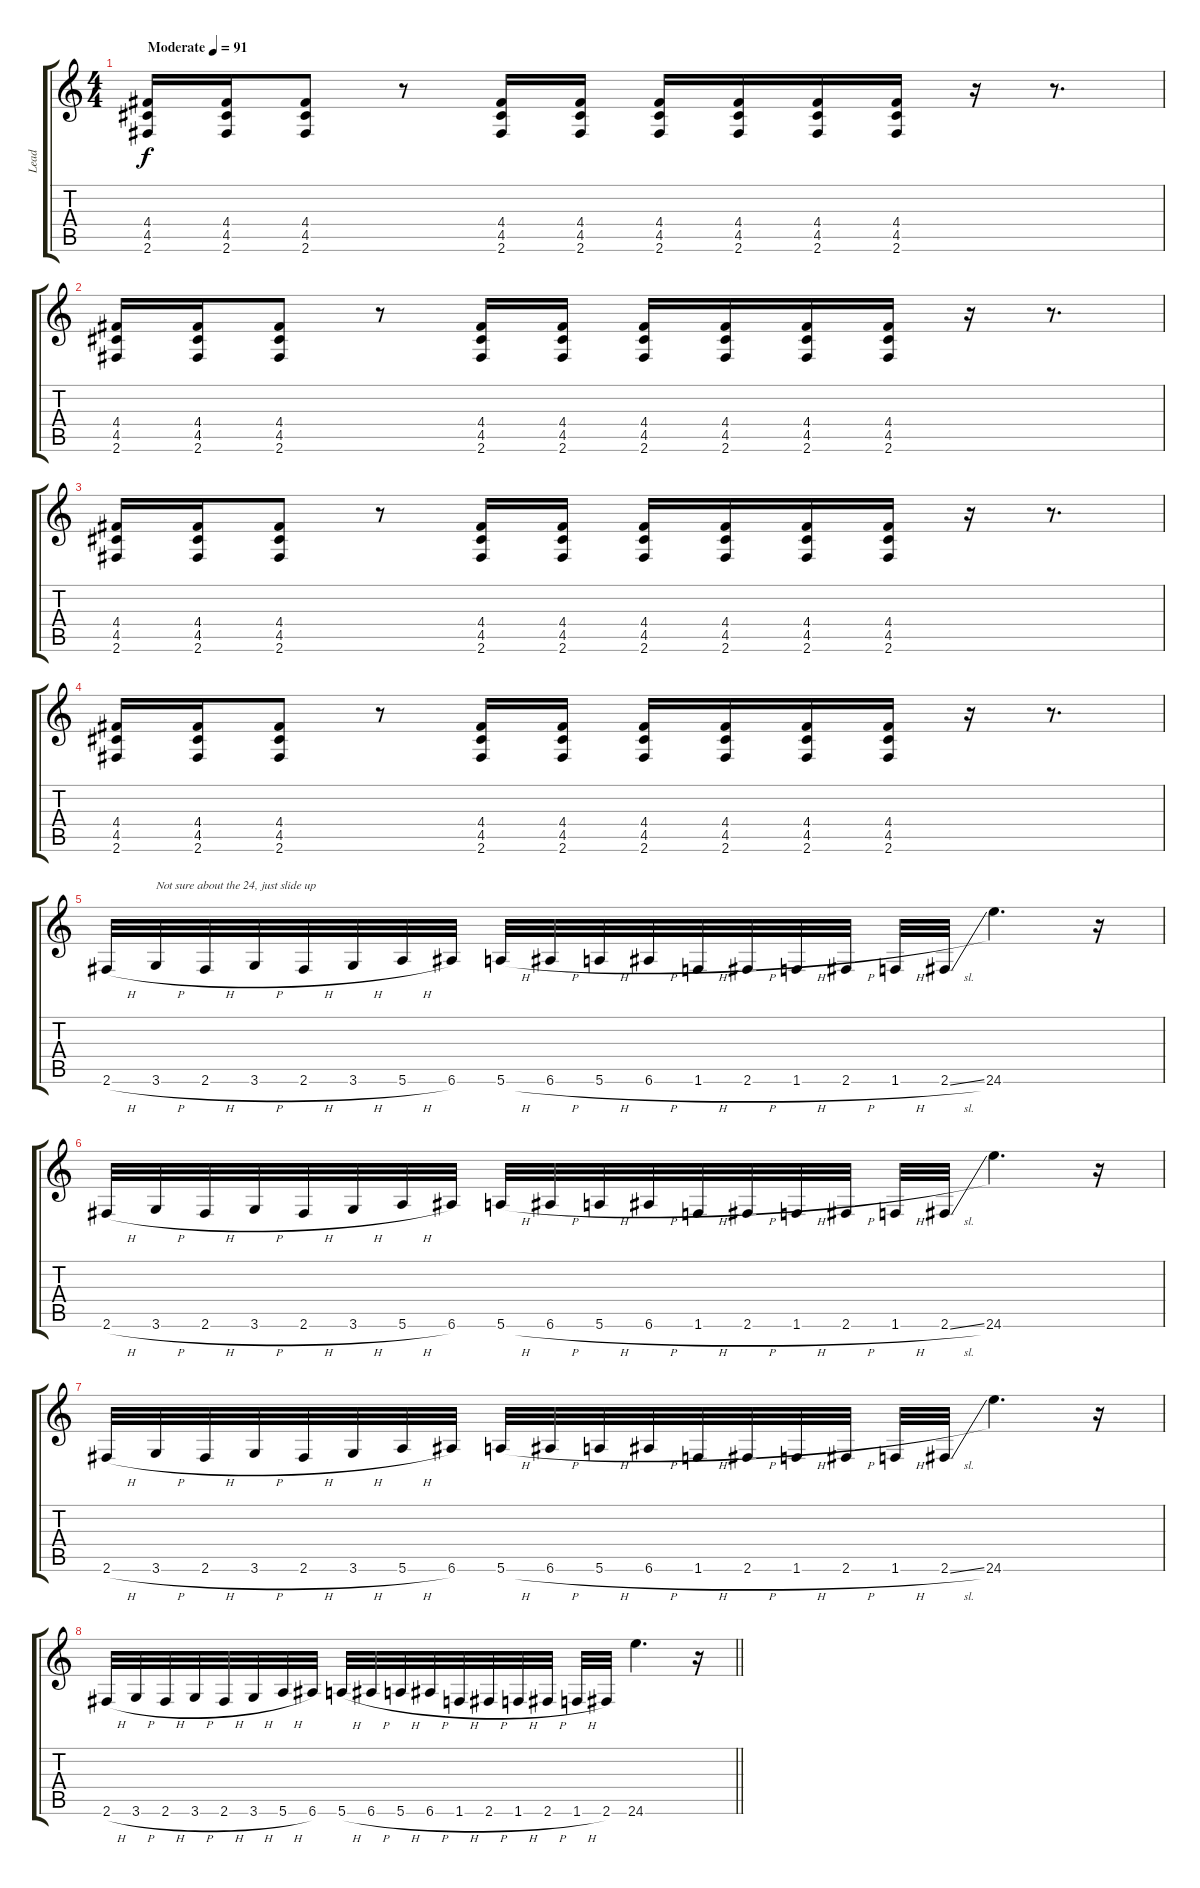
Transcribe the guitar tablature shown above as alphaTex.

\track ("Lead" "Lead") {instrument overdrivenguitar}
\staff {score tabs}
\tuning (E4 B3 G3 D3 A2 E2) {hide}
\ts (4 4)
\tempo (91 "Moderate")
\clef g2
\ks c
(4.4 4.5 2.6).16{dy f instrument overdrivenguitar} (4.4 4.5 2.6).16 (4.4 4.5 2.6).8 r.8 (4.4 4.5 2.6).16 (4.4 4.5 2.6).16 (4.4 4.5 2.6).16 (4.4 4.5 2.6).16 (4.4 4.5 2.6).16 (4.4 4.5 2.6).16 r.16 r.8{d} |
(4.4 4.5 2.6).16 (4.4 4.5 2.6).16 (4.4 4.5 2.6).8 r.8 (4.4 4.5 2.6).16 (4.4 4.5 2.6).16 (4.4 4.5 2.6).16 (4.4 4.5 2.6).16 (4.4 4.5 2.6).16 (4.4 4.5 2.6).16 r.16 r.8{d} |
(4.4 4.5 2.6).16 (4.4 4.5 2.6).16 (4.4 4.5 2.6).8 r.8 (4.4 4.5 2.6).16 (4.4 4.5 2.6).16 (4.4 4.5 2.6).16 (4.4 4.5 2.6).16 (4.4 4.5 2.6).16 (4.4 4.5 2.6).16 r.16 r.8{d} |
(4.4 4.5 2.6).16 (4.4 4.5 2.6).16 (4.4 4.5 2.6).8 r.8 (4.4 4.5 2.6).16 (4.4 4.5 2.6).16 (4.4 4.5 2.6).16 (4.4 4.5 2.6).16 (4.4 4.5 2.6).16 (4.4 4.5 2.6).16 r.16 r.8{d} |
2.6{h}.32 3.6{h}.32{txt "Not sure about the 24, just slide up"} 2.6{h}.32 3.6{h}.32 2.6{h}.32 3.6{h}.32 5.6{h}.32 6.6.32 5.6{h}.32 6.6{h}.32 5.6{h}.32 6.6{h}.32 1.6{h}.32 2.6{h}.32 1.6{h}.32 2.6{h}.32 1.6{h}.32 2.6{sl}.32 24.6.4{d} r.16 |
2.6{h}.32 3.6{h}.32 2.6{h}.32 3.6{h}.32 2.6{h}.32 3.6{h}.32 5.6{h}.32 6.6.32 5.6{h}.32 6.6{h}.32 5.6{h}.32 6.6{h}.32 1.6{h}.32 2.6{h}.32 1.6{h}.32 2.6{h}.32 1.6{h}.32 2.6{sl}.32 24.6.4{d} r.16 |
2.6{h}.32 3.6{h}.32 2.6{h}.32 3.6{h}.32 2.6{h}.32 3.6{h}.32 5.6{h}.32 6.6.32 5.6{h}.32 6.6{h}.32 5.6{h}.32 6.6{h}.32 1.6{h}.32 2.6{h}.32 1.6{h}.32 2.6{h}.32 1.6{h}.32 2.6{sl}.32 24.6.4{d} r.16 |
\barLineRight lightlight
2.6{h}.32 3.6{h}.32 2.6{h}.32 3.6{h}.32 2.6{h}.32 3.6{h}.32 5.6{h}.32 6.6.32 5.6{h}.32 6.6{h}.32 5.6{h}.32 6.6{h}.32 1.6{h}.32 2.6{h}.32 1.6{h}.32 2.6{h}.32 1.6{h}.32 2.6.32 24.6.4{d} r.16
